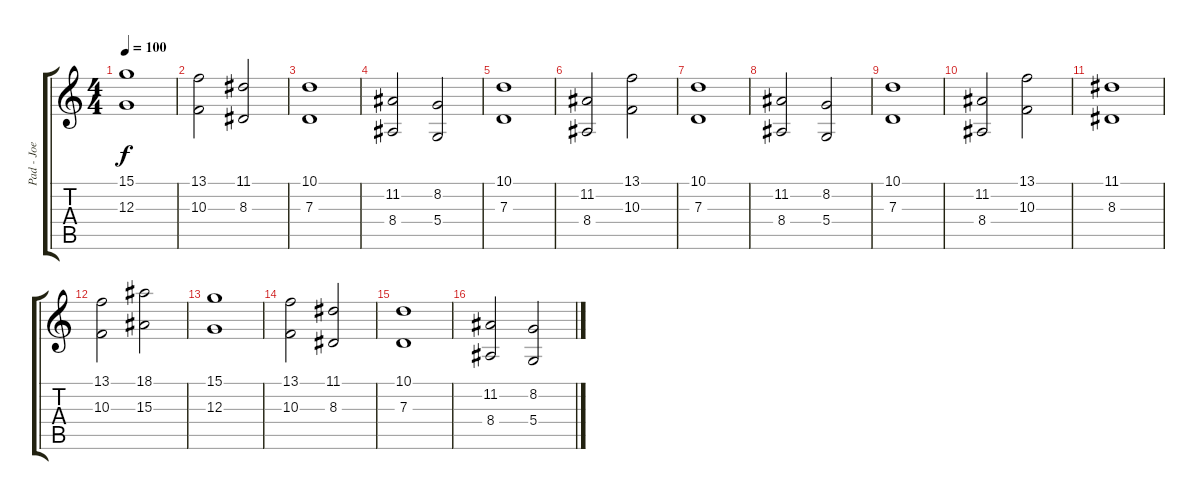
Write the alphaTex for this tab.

\track ("Pad - Joe Hahn" "Pad - Joe ") {instrument stringensemble2}
\staff {score tabs}
\tuning (E4 B3 G3 D3 A2 E2) {hide}
\ts (4 4)
\tempo 100
\clef g2
\ks c
(15.1 12.3).1{dy f} |
(13.1 10.3).2 (11.1 8.3).2 |
(10.1 7.3).1 |
(11.2 8.4).2 (8.2 5.4).2 |
(10.1 7.3).1 |
(11.2 8.4).2 (13.1 10.3).2 |
(10.1 7.3).1 |
(11.2 8.4).2 (8.2 5.4).2 |
(10.1 7.3).1 |
(11.2 8.4).2 (13.1 10.3).2 |
(11.1 8.3).1 |
(13.1 10.3).2 (18.1 15.3).2 |
(15.1 12.3).1 |
(13.1 10.3).2 (11.1 8.3).2 |
(10.1 7.3).1 |
(11.2 8.4).2 (8.2 5.4).2
